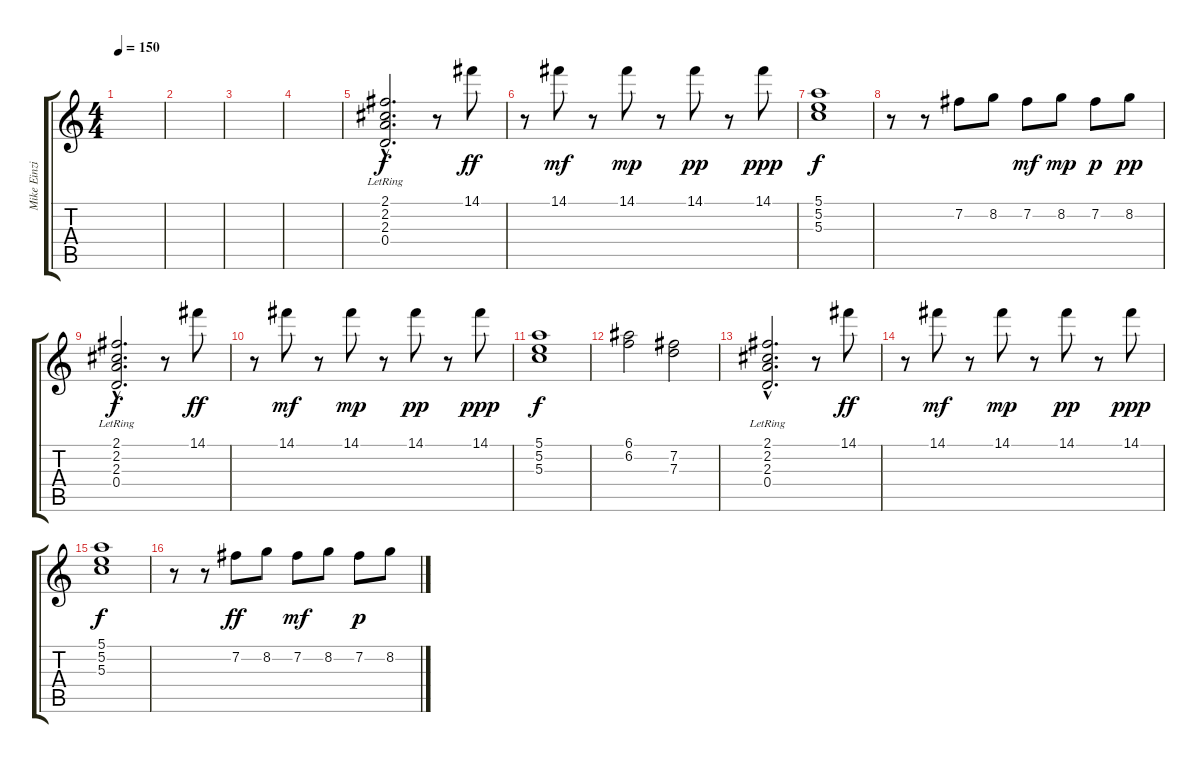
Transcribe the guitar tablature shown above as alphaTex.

\track ("Mike Einziger" "Mike Einzi") {instrument electricguitarjazz}
\staff {score tabs}
\tuning (E4 B3 G3 D3 A2 D2) {hide}
\ts (4 4)
\tempo 150
\clef g2
\ks c
|
|
|
|
(2.1{hac lr} 2.2{hac lr} 2.3{hac lr} 0.4{hac lr}).2{d} r.8 14.1.8{dy ff} |
r.8 14.1.8{dy mf} r.8 14.1.8{dy mp} r.8 14.1.8{dy pp} r.8 14.1.8{dy ppp} |
(5.1 5.2 5.3).1{dy f} |
r.8 r.8 7.2.8 8.2.8 7.2.8{dy mf} 8.2.8{dy mp} 7.2.8{dy p} 8.2.8{dy pp} |
(2.1{hac lr} 2.2{hac lr} 2.3{hac lr} 0.4{hac lr}).2{d dy f} r.8 14.1.8{dy ff} |
r.8 14.1.8{dy mf} r.8 14.1.8{dy mp} r.8 14.1.8{dy pp} r.8 14.1.8{dy ppp} |
(5.1 5.2 5.3).1{dy f} |
(6.1 6.2).2 (7.2 7.3).2 |
(2.1{hac lr} 2.2{hac lr} 2.3{hac lr} 0.4{hac lr}).2{d} r.8 14.1.8{dy ff} |
r.8 14.1.8{dy mf} r.8 14.1.8{dy mp} r.8 14.1.8{dy pp} r.8 14.1.8{dy ppp} |
(5.1 5.2 5.3).1{dy f} |
r.8 r.8 7.2.8{dy ff} 8.2.8 7.2.8{dy mf} 8.2.8 7.2.8{dy p} 8.2.8
